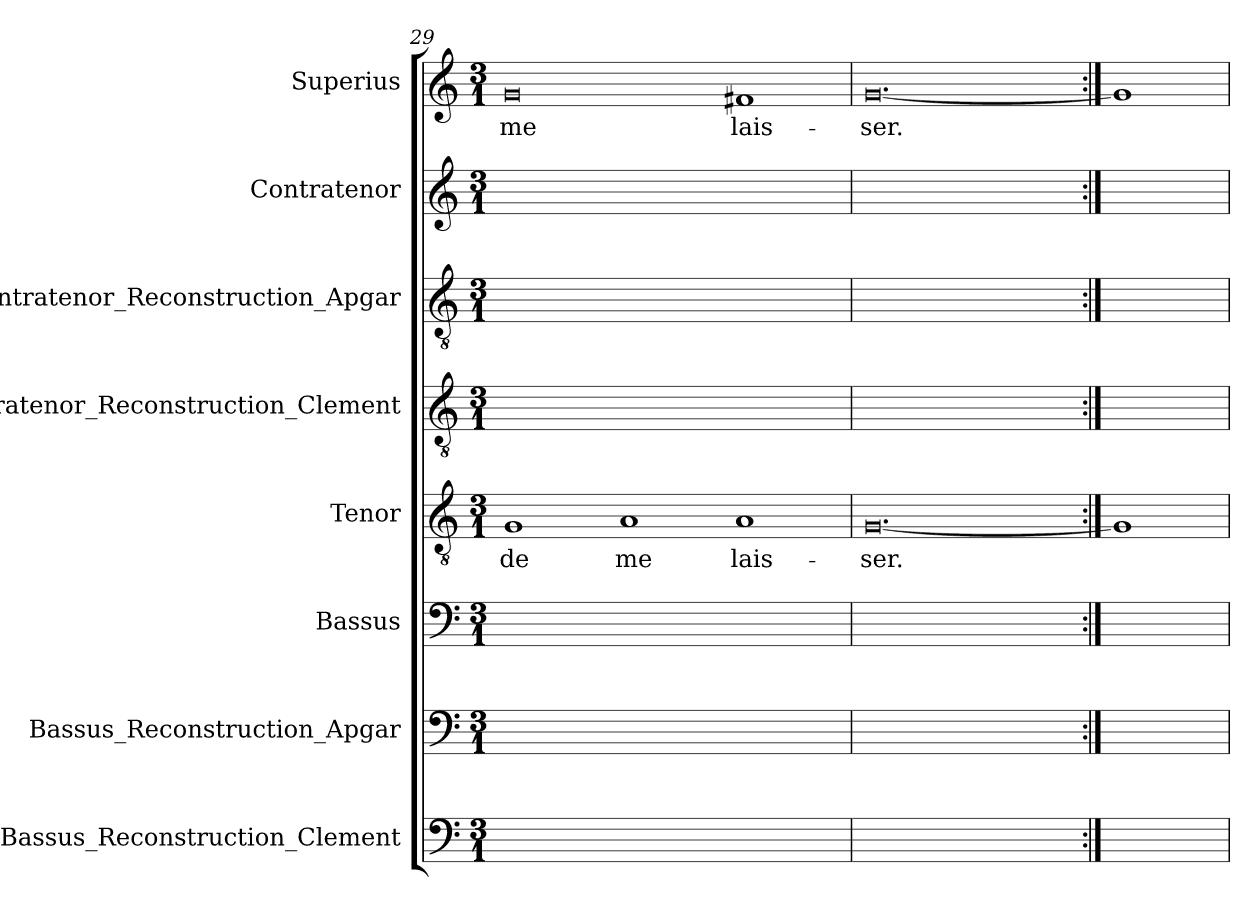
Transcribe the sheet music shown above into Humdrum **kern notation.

**kern	**kern	**kern	**kern	**text	**kern	**kern	**kern	**kern	**text
*part8	*part7	*part6	*part5	*part5	*part4	*part3	*part2	*part1	*part1
*staff8	*staff7	*staff6	*staff5	*staff5	*staff4	*staff3	*staff2	*staff1	*staff1
*I"Bassus_Reconstruction_Clement	*I"Bassus_Reconstruction_Apgar	*I"Bassus	*I"Tenor	*	*I"Contratenor_Reconstruction_Clement	*I"Contratenor_Reconstruction_Apgar	*I"Contratenor	*I"Superius	*
*	*	*	*I'T	*	*	*	*	*	*
*clefF4	*clefF4	*clefF4	*clefGv2	*	*clefGv2	*clefGv2	*clefG2	*clefG2	*
*k[]	*k[]	*k[]	*k[]	*	*k[]	*k[]	*k[]	*k[]	*
*M3/1	*M3/1	*M3/1	*M3/1	*	*M3/1	*M3/1	*M3/1	*M3/1	*
=29	=29	=29	=29	=29	=29	=29	=29	=29	=29
0.ryy	0.ryy	0.ryy	1Gi	-de	0.ryy	0.ryy	0.ryy	0g	-me
.	.	.	1Ai	-me	.	.	.	.	.
.	.	.	1Ai	lais-	.	.	.	1f#X	lais-
=30	=30	=30	=30	=30	=30	=30	=30	=30	=30
0.ryy	0.ryy	0.ryy	[0.Gi	-ser.	0.ryy	0.ryy	0.ryy	[0.g	-ser.
=31:|!	=31:|!	=31:|!	=31:|!	=31:|!	=31:|!	=31:|!	=31:|!	=31:|!	=31:|!
1ryy	1ryy	1ryy	1Gi]	.	1ryy	1ryy	1ryy	1g]	.
=	=	=	=	=	=	=	=	=	=
*-	*-	*-	*-	*-	*-	*-	*-	*-	*-
